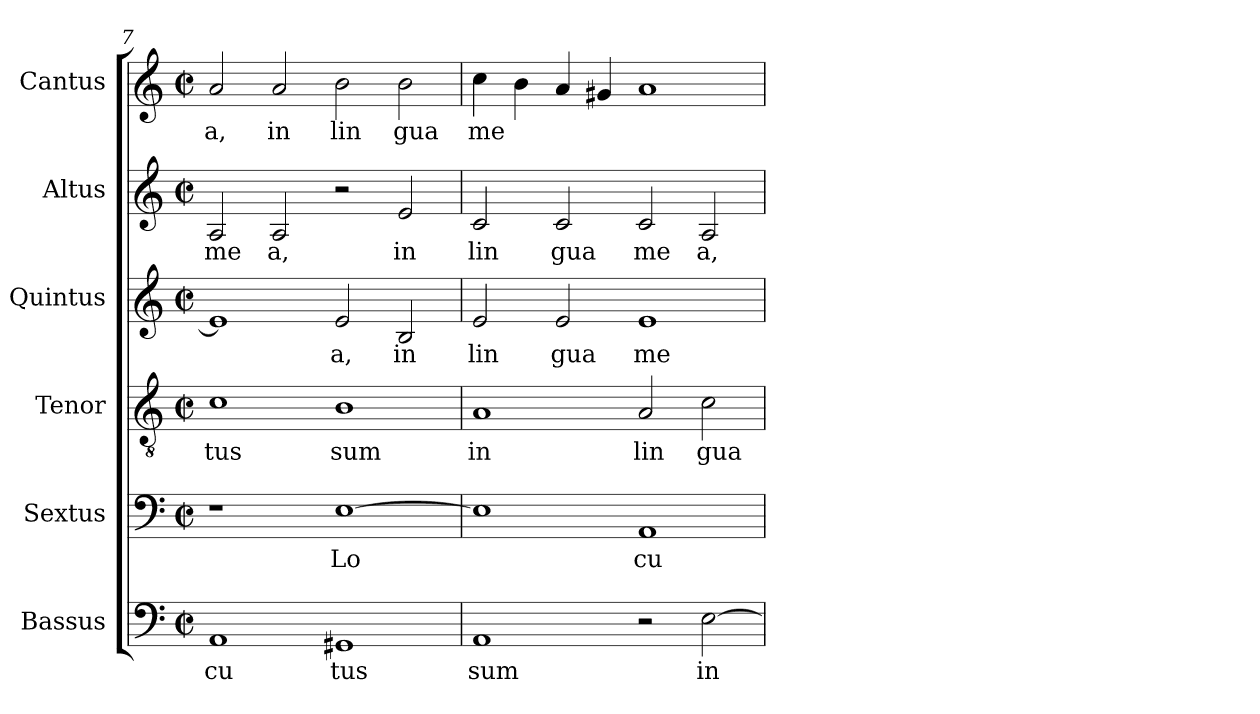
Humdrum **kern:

**kern	**text	**kern	**text	**kern	**text	**kern	**text	**kern	**text	**kern	**text
*part6	*part6	*part5	*part5	*part4	*part4	*part3	*part3	*part2	*part2	*part1	*part1
*staff6	*staff6	*staff5	*staff5	*staff4	*staff4	*staff3	*staff3	*staff2	*staff2	*staff1	*staff1
*I"Bassus	*	*I"Sextus	*	*I"Tenor	*	*I"Quintus	*	*I"Altus	*	*I"Cantus	*
!!LO:LB:g=z
*clefF4	*	*clefF4	*	*clefGv2	*	*clefG2	*	*clefG2	*	*clefG2	*
*k[]	*	*k[]	*	*k[]	*	*k[]	*	*k[]	*	*k[]	*
*C:	*	*C:	*	*C:	*	*C:	*	*C:	*	*C:	*
*M2/2	*	*M2/2	*	*M2/2	*	*M2/2	*	*M2/2	*	*M2/2	*
*met(c|)	*	*met(c|)	*	*met(c|)	*	*met(c|)	*	*met(c|)	*	*met(c|)	*
=7	=7	=7	=7	=7	=7	=7	=7	=7	=7	=7	=7
!	!LO:LY:b:cj	!	!	!	!LO:LY:b:cj	!	!LO:LY:b:cj	!	!LO:LY:b:cj	!	!LO:LY:b:cj
1AA	-cu	1r	.	1c	tus	1e]	.	2A/	me	2a/	-a,
!	!	!	!	!	!	!	!	!	!LO:LY:b:cj	!	!LO:LY:b:cj
.	.	.	.	.	.	.	.	2A/	a,	2a/	in
!	!LO:LY:b:cj	!	!LO:LY:b:cj	!	!LO:LY:b:cj	!	!LO:LY:b:cj	!	!	!	!LO:LY:b:cj
1GG#X	tus	[>1E	Lo-	1B	sum	2e/	a,	2r	.	2b\	lin
!	!	!	!	!	!	!	!LO:LY:b:cj	!	!LO:LY:b:cj	!	!LO:LY:b:cj
.	.	.	.	.	.	2B/	in	2e/	in	2b\	gua
=8	=8	=8	=8	=8	=8	=8	=8	=8	=8	=8	=8
!	!LO:LY:b:cj	!	!LO:LY:b:cj	!	!LO:LY:b:cj	!	!LO:LY:b:cj	!	!LO:LY:b:cj	!	!LO:LY:b:cj
1AA	sum	1E]	--	1A	in	2e/	lin	2c/	lin	4cc\	me
!	!	!	!	!	!	!	!	!	!	!	!LO:LY:b:cj
.	.	.	.	.	.	.	.	.	.	4b\	.
!	!	!	!	!	!	!	!LO:LY:b:cj	!	!LO:LY:b:cj	!	!LO:LY:b:cj
.	.	.	.	.	.	2e/	gua	2c/	gua	4a/	.
!	!	!	!	!	!	!	!	!	!	!	!LO:LY:b:cj
.	.	.	.	.	.	.	.	.	.	4g#/	.
!	!	!	!LO:LY:b:cj	!	!LO:LY:b:cj	!	!LO:LY:b:cj	!	!LO:LY:b:cj	!	!LO:LY:b:cj
2r	.	1AA	-cu-	2A/	lin	1e	me	2c/	me	1a	.
!	!LO:LY:b:cj	!	!	!	!LO:LY:b:cj	!	!	!	!LO:LY:b:cj	!	!
[>2E\	in	.	.	2c\	gua	.	.	2A/	a,	.	.
=	=	=	=	=	=	=	=	=	=	=	=
*-	*-	*-	*-	*-	*-	*-	*-	*-	*-	*-	*-
